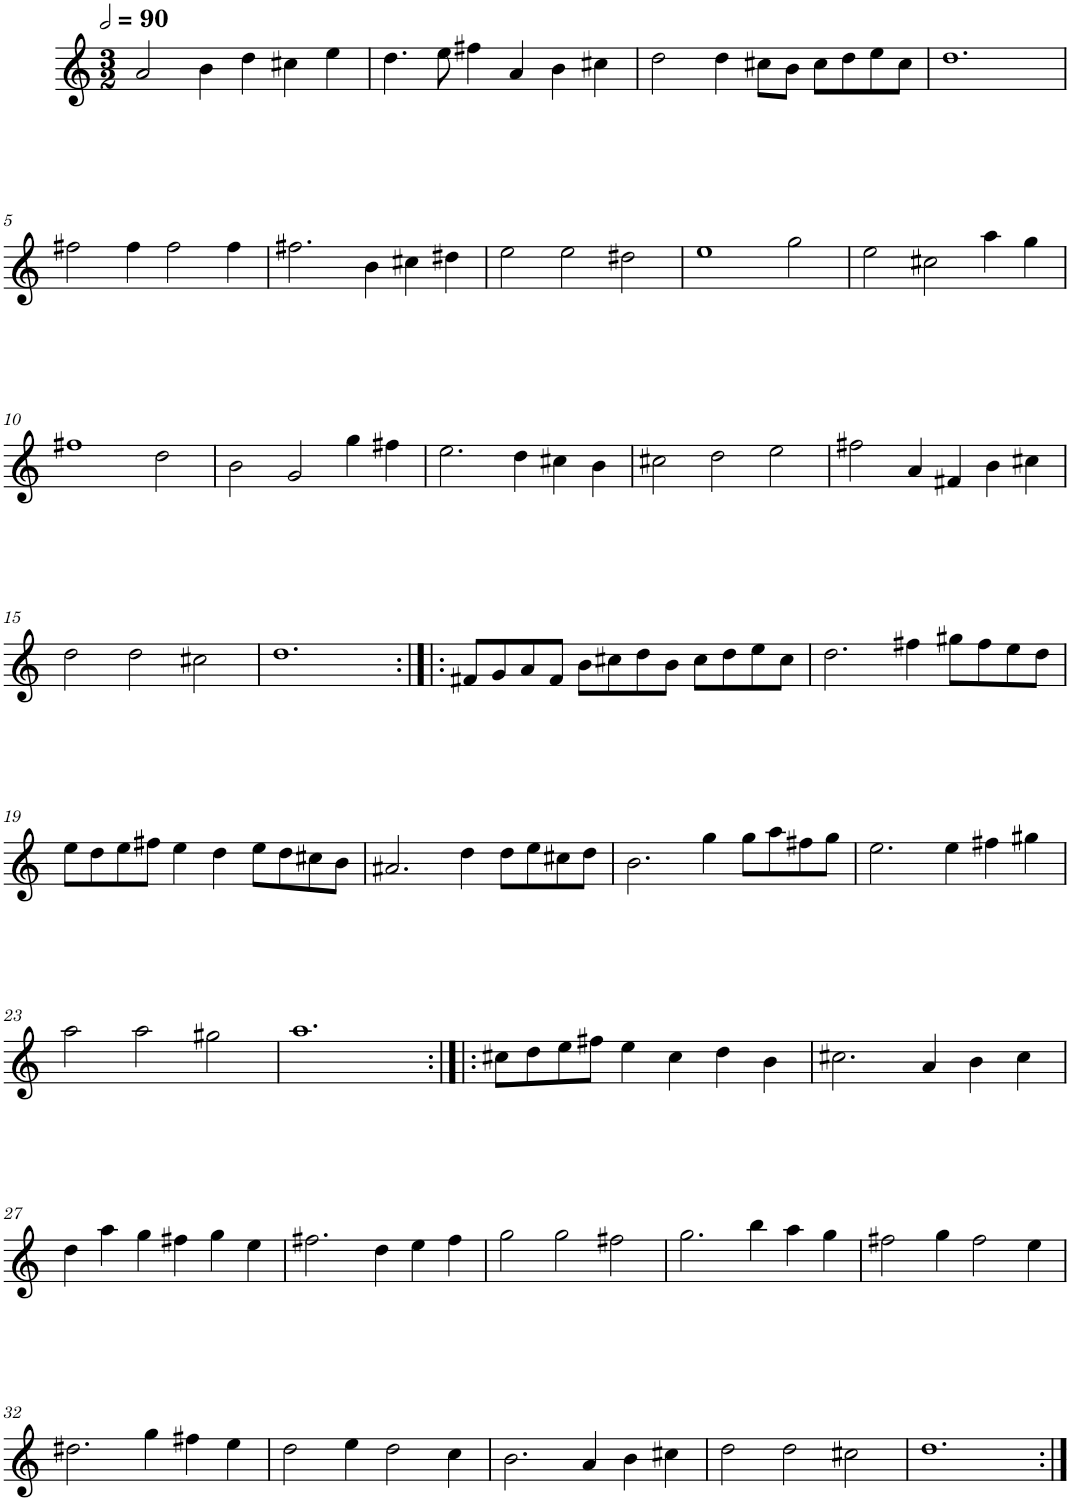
**kern
*part1
*staff1
*I"Quatre parties
*clefG2
*k[]
*M3/2
*MM180
=1
2a/
4b\
4dd\
4cc#X\
4ee\
=2
4.dd\
8ee\
4ff#X\
4a/
4b\
4cc#X\
=3
2dd\
4dd\
8cc#X\L
8b\J
8cc#\L
8dd\
8ee\
8cc#\J
=4
1.dd
!!LO:LB:g=z
=5
2ff#X\
4ff#\
2ff#\
4ff#\
=6
2.ff#X\
4b\
4cc#X\
4dd#X\
=7
2ee\
2ee\
2dd#X\
=8
1ee
2gg\
=9
2ee\
2cc#X\
4aa\
4gg\
!!LO:LB:g=z
=10
1ff#X
2dd\
=11
2b\
2g/
4gg\
4ff#X\
=12
2.ee\
4dd\
4cc#X\
4b\
=13
2cc#X\
2dd\
2ee\
=14
2ff#X\
4a/
4f#X/
4b\
4cc#X\
!!LO:LB:g=z
=15
2dd\
2dd\
2cc#X\
=16
1.dd
=17:|!|:
8f#X/L
8g/
8a/
8f#/J
8b\L
8cc#X\
8dd\
8b\J
8cc#\L
8dd\
8ee\
8cc#\J
=18
2.dd\
4ff#X\
8gg#X\L
8ff#\
8ee\
8dd\J
!!LO:LB:g=z
=19
8ee\L
8dd\
8ee\
8ff#X\J
4ee\
4dd\
8ee\L
8dd\
8cc#X\
8b\J
=20
2.a#X/
4dd\
8dd\L
8ee\
8cc#X\
8dd\J
=21
2.b\
4gg\
8gg\L
8aa\
8ff#X\
8gg\J
=22
2.ee\
4ee\
4ff#X\
4gg#X\
!!LO:LB:g=z
=23
2aa\
2aa\
2gg#X\
=24
1.aa
=25:|!|:
8cc#X\L
8dd\
8ee\
8ff#X\J
4ee\
4cc#\
4dd\
4b\
=26
2.cc#X\
4a/
4b\
4cc#\
!!LO:LB:g=z
=27
4dd\
4aa\
4gg\
4ff#X\
4gg\
4ee\
=28
2.ff#X\
4dd\
4ee\
4ff#\
=29
2gg\
2gg\
2ff#X\
=30
2.gg\
4bb\
4aa\
4gg\
=31
2ff#X\
4gg\
2ff#\
4ee\
!!LO:LB:g=z
=32
2.dd#X\
4gg\
4ff#X\
4ee\
=33
2dd\
4ee\
2dd\
4cc\
=34
2.b\
4a/
4b\
4cc#X\
=35
2dd\
2dd\
2cc#X\
=36
1.dd
=:|!
*-
